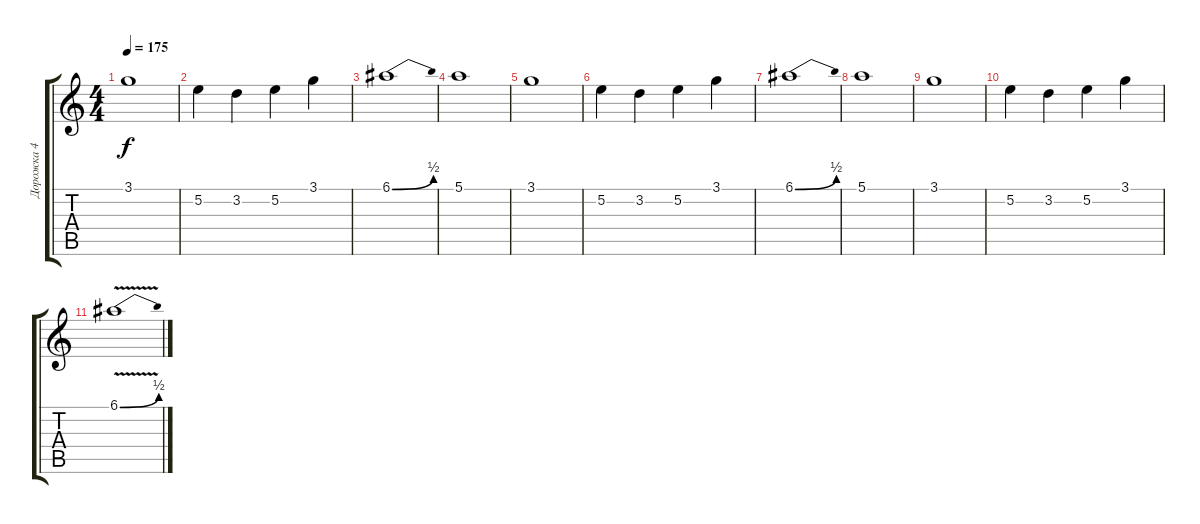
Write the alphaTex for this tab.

\track ("Дорожка 4" "Дорожка 4") {instrument distortionguitar}
\staff {score tabs}
\tuning (E4 B3 G3 D3 A2 E2) {hide}
\ts (4 4)
\tempo 175
\clef g2
\ks c
3.1.1{dy f} |
5.2.4 3.2.4 5.2.4 3.1.4 |
6.1{be (bend 0 0 60 2)}.1 |
5.1.1 |
3.1.1 |
5.2.4 3.2.4 5.2.4 3.1.4 |
6.1{be (bend 0 0 60 2)}.1 |
5.1.1 |
3.1.1 |
5.2.4 3.2.4 5.2.4 3.1.4 |
6.1{be (bend 0 0 60 2) v}.1
